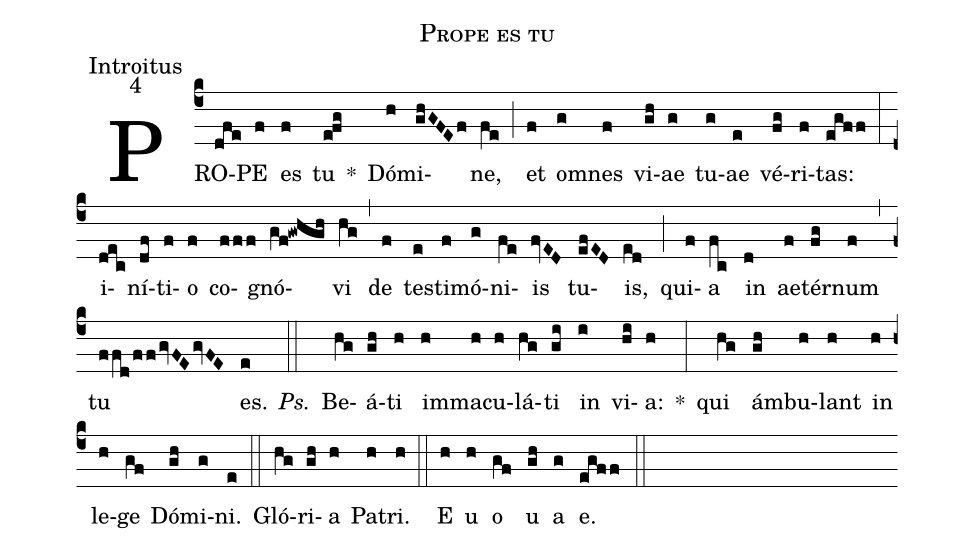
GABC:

name:Prope es tu;
office-part:Introitus;
mode:4;
%%
(c4) PRO(dfe)PE(f) es(f) tu(e!fg) *() Dó(h)mi(ghGFEf)ne,(fe) (;) et(f) om(g)nes(f) vi(gh)ae(g) tu(g)ae(e) vé(fg)ri(f)tas:(egff) (:) i(dec)ní(df)ti(f)o(f) co(fff)gnó(gf!gwhgh)vi(hg) (,) de(f) tes(e)ti(f)mó(g)ni(fe)is(fvED) tu(efED)is,(ed) (;) qui(f)a(fc) in(d) ae(f)tér(fg)num(f) (,) tu(ffd/ffgvFE/gvFE) es.(e) <i>Ps.</i>(::) Be(hg)á(gh)ti(h) im(h)ma(h)cu(h)lá(hg)ti(gi) in(i) vi(hi)a:(h) *(:) qui(hg) ám(gh)bu(h)lant(h) in(h) le(h)ge(gf) Dó(gh)mi(g)ni.(e) (::) Gló(hg)ri(gh)a(h) Pa(h)tri.(h) (::) E(h) u(h) o(gf) u(gh) a(g) e.(egff) (::)
